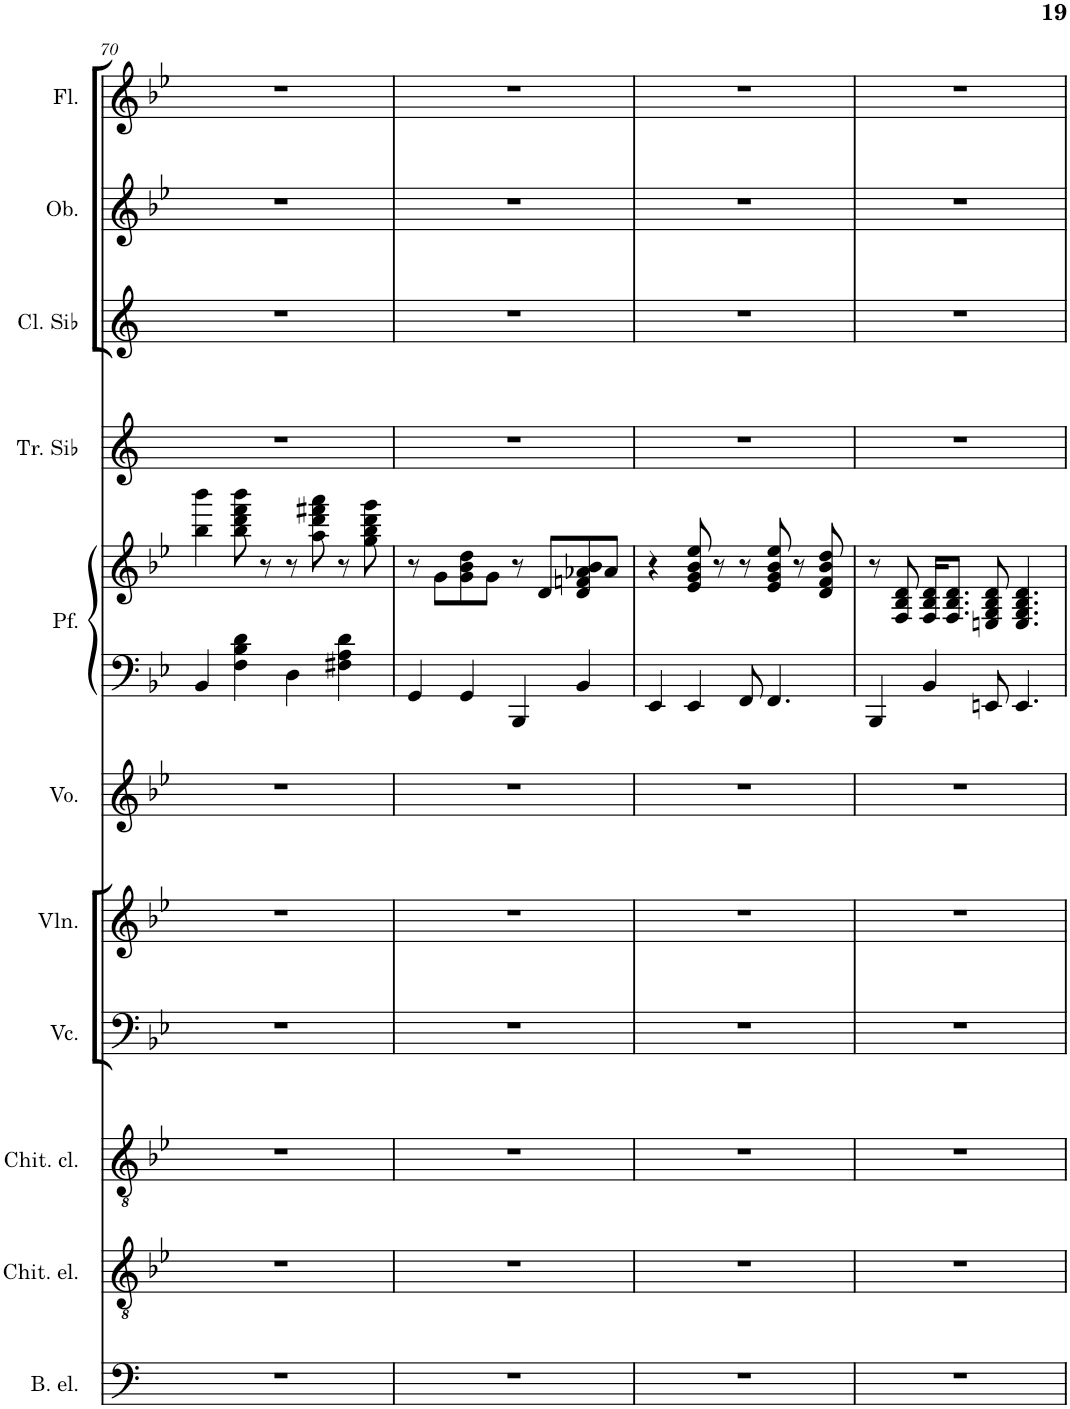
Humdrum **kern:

**kern	**kern	**kern	**kern	**kern	**kern	**kern	**kern	**kern	**kern	**kern	**kern
*part11	*part10	*part9	*part8	*part7	*part6	*part5	*part5	*part4	*part3	*part2	*part1
*staff12	*staff11	*staff10	*staff9	*staff8	*staff7	*staff6	*staff5	*staff4	*staff3	*staff2	*staff1
*I"Basso elettrico 6-corde	*I"Chitarra elettrica	*I"Chitarra classica	*I"Violoncello	*I"Violino	*I"Voce	*I"Piano	*	*I"Tromba in Sib	*I"Clarinetto in Sib	*I"Oboe	*I"Flauto
*I'B. el.	*I'Chit. el.	*I'Chit. cl.	*I'Vc.	*I'Vln.	*I'Vo.	*	*	*I'Tr. Sib	*I'Cl. Sib	*I'Ob.	*I'Fl.
!!LO:PB:g=z
*clefF4	*clefGv2	*clefGv2	*clefF4	*clefG2	*clefG2	*clefF4	*clefG2	*clefG2	*clefG2	*clefG2	*clefG2
*Trd7c12	*	*	*	*	*	*	*	*Trd1c2	*Trd1c2	*	*
*k[]	*k[b-e-]	*k[b-e-]	*k[b-e-]	*k[b-e-]	*k[b-e-]	*k[b-e-]	*k[b-e-]	*k[]	*k[]	*k[b-e-]	*k[b-e-]
*M4/4	*M4/4	*M4/4	*M4/4	*M4/4	*M4/4	*M4/4	*M4/4	*M4/4	*M4/4	*M4/4	*M4/4
=70	=70	=70	=70	=70	=70	=70	=70	=70	=70	=70	=70
1r	1r	1r	1r	1r	1r	4BB-/	4bb-\ 4bbb-\	1r	1r	1r	1r
.	.	.	.	.	.	4F\ 4B-\ 4d\	8bb-\ 8ddd\ 8fff\ 8bbb-\	.	.	.	.
.	.	.	.	.	.	.	8r	.	.	.	.
.	.	.	.	.	.	4D\	8r	.	.	.	.
.	.	.	.	.	.	.	8aa\ 8ddd\ 8fff#X\ 8aaa\	.	.	.	.
.	.	.	.	.	.	4F#X\ 4A\ 4d\	8r	.	.	.	.
.	.	.	.	.	.	.	8gg\ 8bb-\ 8ddd\ 8ggg\	.	.	.	.
=71	=71	=71	=71	=71	=71	=71	=71	=71	=71	=71	=71
1r	1r	1r	1r	1r	1r	4GG/	8r	1r	1r	1r	1r
.	.	.	.	.	.	.	8g\L	.	.	.	.
.	.	.	.	.	.	4GG/	8g\ 8b-\ 8dd\	.	.	.	.
.	.	.	.	.	.	.	8g\J	.	.	.	.
.	.	.	.	.	.	4BBB-/	8r	.	.	.	.
.	.	.	.	.	.	.	8d/L	.	.	.	.
.	.	.	.	.	.	4BB-/	8d/ 8fn/ 8a-X/ 8b-/	.	.	.	.
.	.	.	.	.	.	.	8a-/J	.	.	.	.
=72	=72	=72	=72	=72	=72	=72	=72	=72	=72	=72	=72
1r	1r	1r	1r	1r	1r	4EE-/	4r	1r	1r	1r	1r
.	.	.	.	.	.	4EE-/	8e-/ 8g/ 8b-/ 8ee-/	.	.	.	.
.	.	.	.	.	.	.	8r	.	.	.	.
.	.	.	.	.	.	8FF/	8r	.	.	.	.
.	.	.	.	.	.	4.FF/	8e-/ 8g/ 8b-/ 8ee-/	.	.	.	.
.	.	.	.	.	.	.	8r	.	.	.	.
.	.	.	.	.	.	.	8d/ 8f/ 8b-/ 8dd/	.	.	.	.
=73	=73	=73	=73	=73	=73	=73	=73	=73	=73	=73	=73
1r	1r	1r	1r	1r	1r	4BBB-/	8r	1r	1r	1r	1r
.	.	.	.	.	.	.	8F/ 8B-/ 8d/	.	.	.	.
.	.	.	.	.	.	4BB-/	16F/ 16B-/ 16d/KL	.	.	.	.
.	.	.	.	.	.	.	8.F/ 8.B-/ 8.d/J	.	.	.	.
.	.	.	.	.	.	8EEn/	8En/ 8G/ 8B-/ 8d/	.	.	.	.
.	.	.	.	.	.	4.EE/	4.E/ 4.G/ 4.B-/ 4.d/	.	.	.	.
=	=	=	=	=	=	=	=	=	=	=	=
*-	*-	*-	*-	*-	*-	*-	*-	*-	*-	*-	*-
